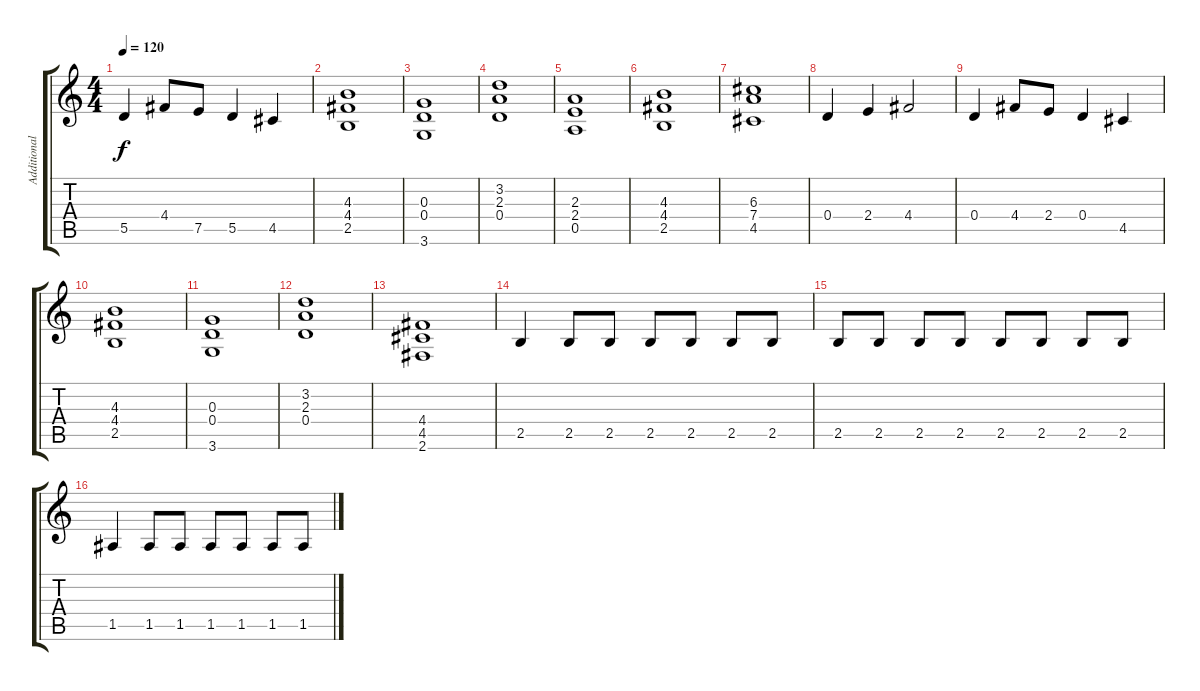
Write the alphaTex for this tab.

\track ("Additional Guitar" "Additional") {instrument distortionguitar}
\staff {score tabs}
\tuning (E4 B3 G3 D3 A2 E2) {hide}
\ts (4 4)
\tempo 120
\clef g2
\ks c
5.5.4{dy f} 4.4.8 7.5.8 5.5.4 4.5.4 |
(4.3 4.4 2.5).1 |
(0.3 0.4 3.6).1 |
(3.2 2.3 0.4).1 |
(2.3 2.4 0.5).1 |
(4.3 4.4 2.5).1 |
(6.3 7.4 4.5).1 |
0.4.4 2.4.4 4.4.2 |
0.4.4 4.4.8 2.4.8 0.4.4 4.5.4 |
(4.3 4.4 2.5).1 |
(0.3 0.4 3.6).1 |
(3.2 2.3 0.4).1 |
(4.4 4.5 2.6).1 |
2.5.4 2.5.8 2.5.8 2.5.8 2.5.8 2.5.8 2.5.8 |
2.5.8 2.5.8 2.5.8 2.5.8 2.5.8 2.5.8 2.5.8 2.5.8 |
1.5.4 1.5.8 1.5.8 1.5.8 1.5.8 1.5.8 1.5.8
